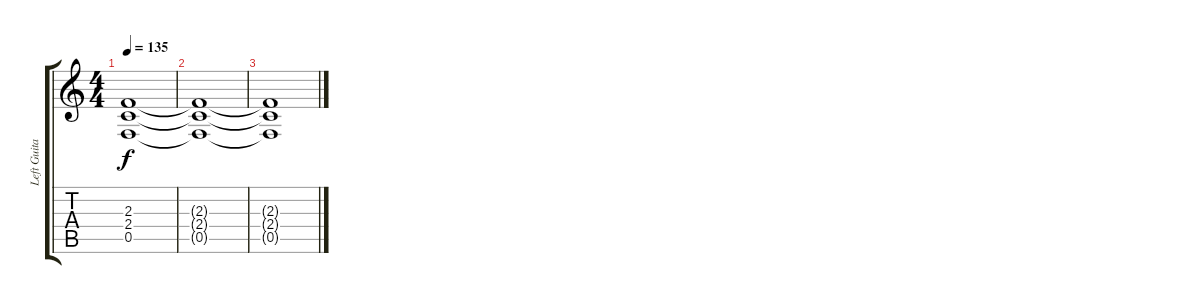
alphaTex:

\track ("Left Guitar" "Left Guita") {instrument distortionguitar}
\staff {score tabs}
\tuning (C4 G3 Eb3 Bb2 F2 C2) {hide}
\ts (4 4)
\tempo 135
\clef g2
\ks c
(2.3{t} 2.4{t} 0.5{t}).1{dy f} |
(2.3{t} 2.4{t} 0.5{t}).1 |
(2.3{t} 2.4{t} 0.5{t}).1
